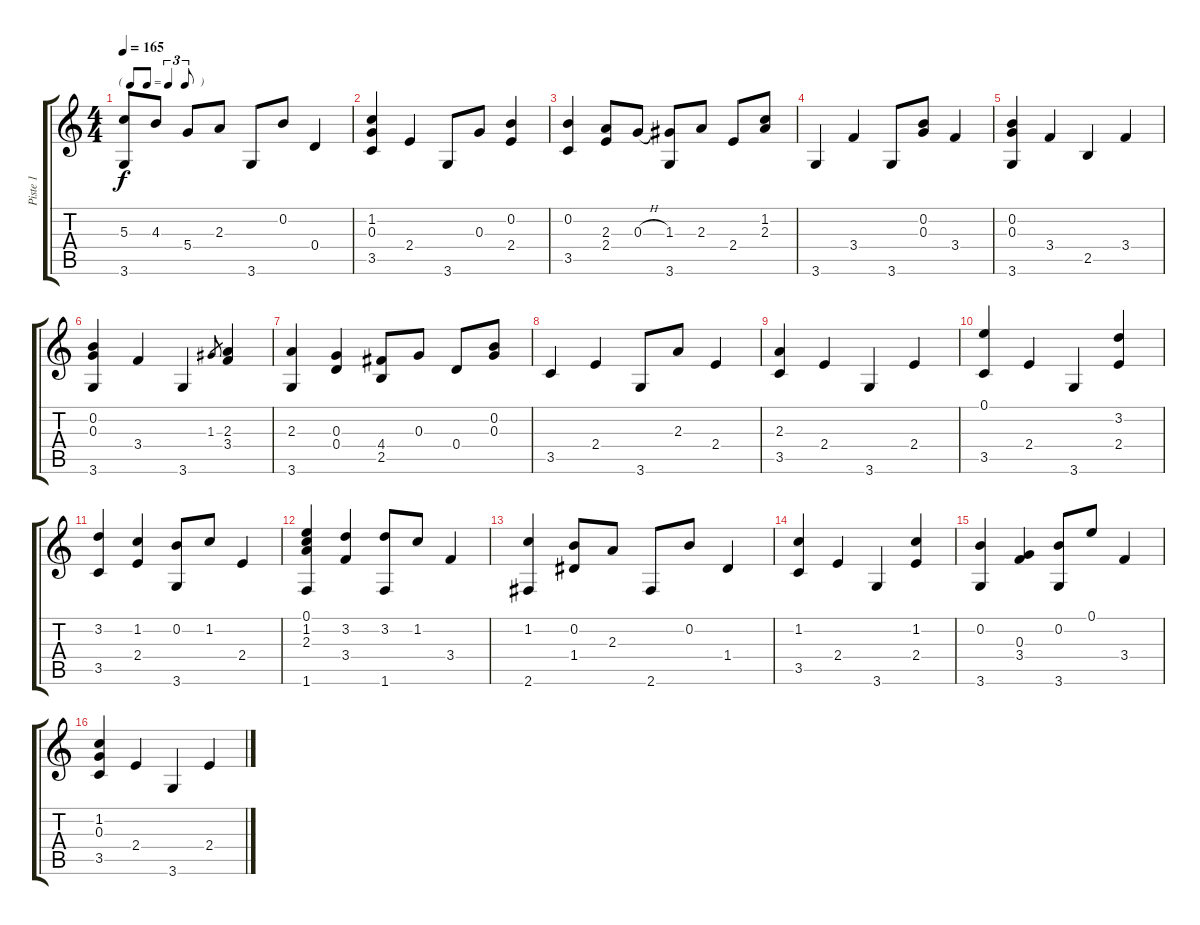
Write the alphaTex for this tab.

\track ("Piste 1" "Piste 1") {instrument acousticguitarnylon}
\staff {score tabs}
\tuning (E4 B3 G3 D3 A2 E2) {hide}
\ts (4 4)
\tf triplet8th
\tempo 165
\clef g2
\ks c
(5.3 3.6).8{dy f} 4.3.8 5.4.8 2.3.8 3.6.8 0.2.8 0.4.4 |
(1.2 0.3 3.5).4 2.4.4 3.6.8 0.3.8 (0.2 2.4).4 |
(0.2 3.5).4 (2.3 2.4).8 0.3{h}.8 (1.3 3.6).8 2.3.8 2.4.8 (1.2 2.3).8 |
3.6.4 3.4.4 3.6.8 (0.2 0.3).8 3.4.4 |
(0.2 0.3 3.6).4 3.4.4 2.5.4 3.4.4 |
(0.2 0.3 3.6).4 3.4.4 3.6.4 1.3.8{gr} (2.3 3.4).4 |
(2.3 3.6).4 (0.3 0.4).4 (4.4 2.5).8 0.3.8 0.4.8 (0.2 0.3).8 |
3.5.4 2.4.4 3.6.8 2.3.8 2.4.4 |
(2.3 3.5).4 2.4.4 3.6.4 2.4.4 |
(0.1 3.5).4 2.4.4 3.6.4 (3.2 2.4).4 |
(3.2 3.5).4 (1.2 2.4).4 (0.2 3.6).8 1.2.8 2.4.4 |
(0.1 1.2 2.3 1.6).4 (3.2 3.4).4 (3.2 1.6).8 1.2.8 3.4.4 |
(1.2 2.6).4 (0.2 1.4).8 2.3.8 2.6.8 0.2.8 1.4.4 |
(1.2 3.5).4 2.4.4 3.6.4 (1.2 2.4).4 |
(0.2 3.6).4 (0.3 3.4).4 (0.2 3.6).8 0.1.8 3.4.4 |
(1.2 0.3 3.5).4 2.4.4 3.6.4 2.4.4
